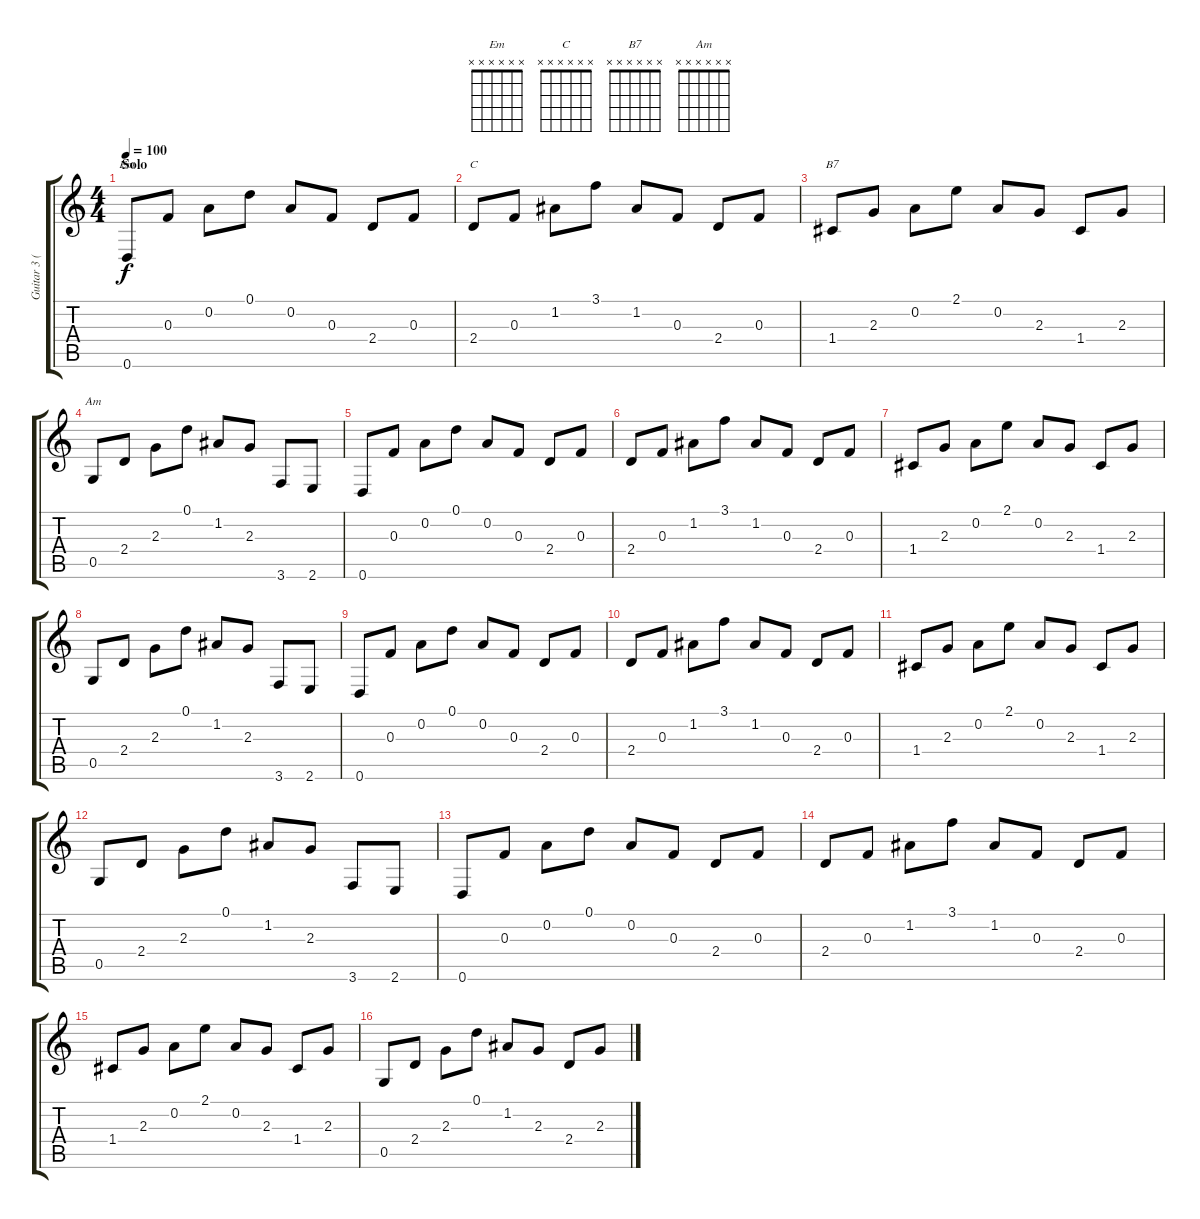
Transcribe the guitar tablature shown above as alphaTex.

\track ("Guitar 3 (Slash)" "Guitar 3 (") {instrument electricguitarjazz}
\staff {score tabs}
\tuning (D4 A3 F3 C3 G2 D2) {hide}
\chord ("Em" x x x x x x)
\chord ("C" x x x x x x)
\chord ("B7" x x x x x x)
\chord ("Am" x x x x x x)
\ts (4 4)
\section ("" "Solo")
\tempo 100
\clef g2
\ks c
0.6.8{ch "Em" dy f} 0.3.8 0.2.8 0.1.8 0.2.8 0.3.8 2.4.8 0.3.8 |
2.4.8{ch "C"} 0.3.8 1.2.8 3.1.8 1.2.8 0.3.8 2.4.8 0.3.8 |
1.4.8{ch "B7"} 2.3.8 0.2.8 2.1.8 0.2.8 2.3.8 1.4.8 2.3.8 |
0.5.8{ch "Am"} 2.4.8 2.3.8 0.1.8 1.2.8 2.3.8 3.6.8 2.6.8 |
0.6.8 0.3.8 0.2.8 0.1.8 0.2.8 0.3.8 2.4.8 0.3.8 |
2.4.8 0.3.8 1.2.8 3.1.8 1.2.8 0.3.8 2.4.8 0.3.8 |
1.4.8 2.3.8 0.2.8 2.1.8 0.2.8 2.3.8 1.4.8 2.3.8 |
0.5.8 2.4.8 2.3.8 0.1.8 1.2.8 2.3.8 3.6.8 2.6.8 |
0.6.8 0.3.8 0.2.8 0.1.8 0.2.8 0.3.8 2.4.8 0.3.8 |
2.4.8 0.3.8 1.2.8 3.1.8 1.2.8 0.3.8 2.4.8 0.3.8 |
1.4.8 2.3.8 0.2.8 2.1.8 0.2.8 2.3.8 1.4.8 2.3.8 |
0.5.8 2.4.8 2.3.8 0.1.8 1.2.8 2.3.8 3.6.8 2.6.8 |
0.6.8 0.3.8 0.2.8 0.1.8 0.2.8 0.3.8 2.4.8 0.3.8 |
2.4.8 0.3.8 1.2.8 3.1.8 1.2.8 0.3.8 2.4.8 0.3.8 |
1.4.8 2.3.8 0.2.8 2.1.8 0.2.8 2.3.8 1.4.8 2.3.8 |
0.5.8 2.4.8 2.3.8 0.1.8 1.2.8 2.3.8 2.4.8 2.3.8
